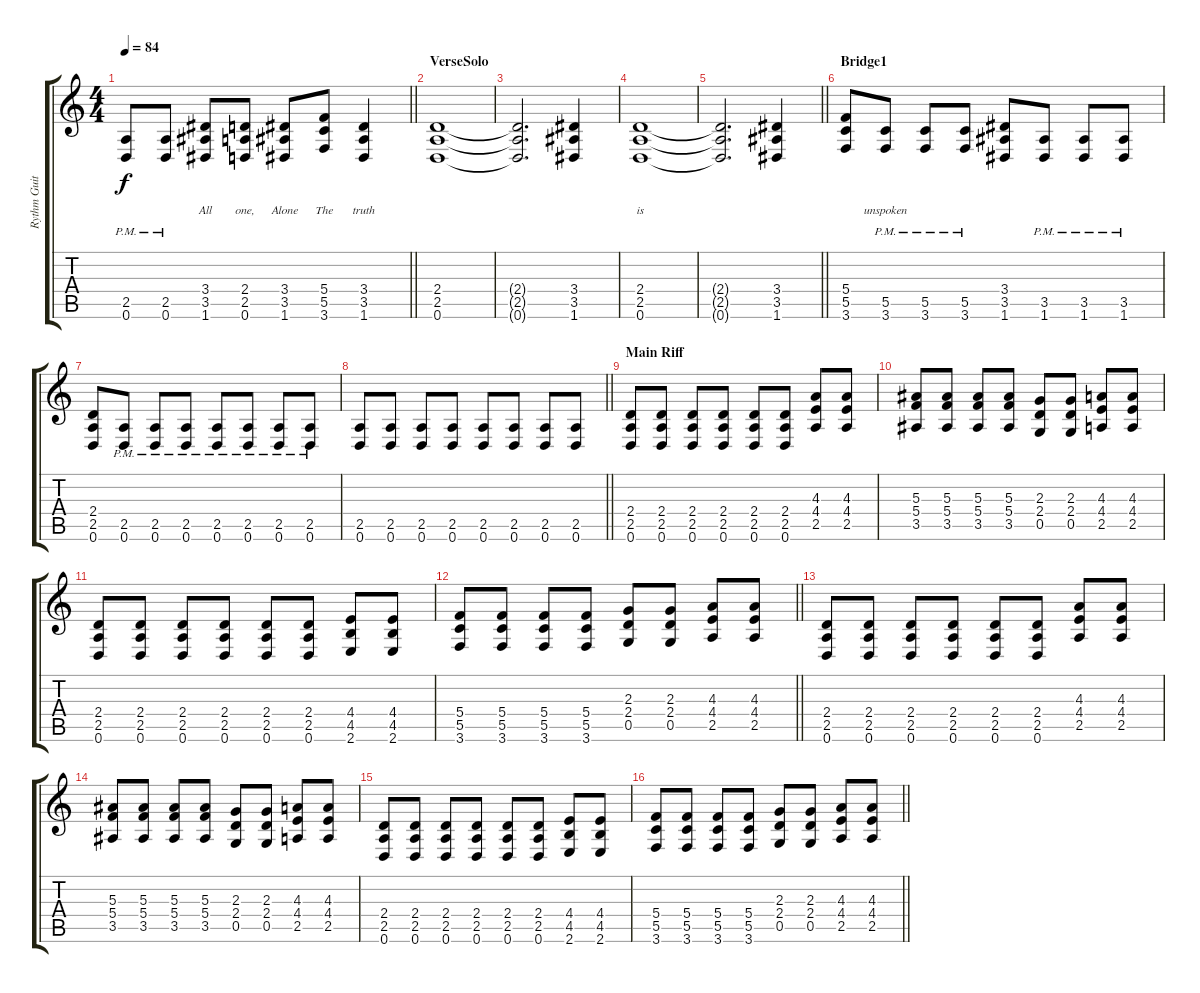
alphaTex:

\track ("Rythm Guitar" "Rythm Guit") {instrument distortionguitar}
\staff {score tabs}
\tuning (D4 A3 F3 C3 G2 D2) {hide}
\ts (4 4)
\tempo 84
\clef g2
\barLineRight lightlight
\ks c
(2.5{pm} 0.6{pm}).8{lyrics (0 "") lyrics (1 "") lyrics (2 "") lyrics (3 "") lyrics (4 "") dy f} (2.5{pm} 0.6{pm}).8{lyrics (0 "") lyrics (1 "") lyrics (2 "") lyrics (3 "") lyrics (4 "")} (3.4 3.5 1.6).8{lyrics (0 "") lyrics (1 "") lyrics (2 "All") lyrics (3 "") lyrics (4 "")} (2.4 2.5 0.6).8{lyrics (0 "") lyrics (1 "") lyrics (2 "one,") lyrics (3 "") lyrics (4 "")} (3.4 3.5 1.6).8{lyrics (0 "") lyrics (1 "") lyrics (2 "Alone") lyrics (3 "") lyrics (4 "")} (5.4 5.5 3.6).8{lyrics (0 "") lyrics (1 "") lyrics (2 "The") lyrics (3 "") lyrics (4 "")} (3.4 3.5 1.6).4{lyrics (0 "") lyrics (1 "") lyrics (2 "truth") lyrics (3 "") lyrics (4 "")} |
\section ("" "VerseSolo")
(2.4 2.5 0.6).1{lyrics (0 "") lyrics (1 "") lyrics (2 "") lyrics (3 "") lyrics (4 "")} |
(2.4{t} 2.5{t} 0.6{t}).2{d lyrics (0 "") lyrics (1 "") lyrics (2 "") lyrics (3 "") lyrics (4 "")} (3.4 3.5 1.6).4{lyrics (0 "") lyrics (1 "") lyrics (2 "") lyrics (3 "") lyrics (4 "")} |
(2.4 2.5 0.6).1{lyrics (0 "") lyrics (1 "") lyrics (2 "is") lyrics (3 "") lyrics (4 "")} |
\barLineRight lightlight
(2.4{t} 2.5{t} 0.6{t}).2{d lyrics (0 "") lyrics (1 "") lyrics (2 "") lyrics (3 "") lyrics (4 "")} (3.4 3.5 1.6).4{lyrics (0 "") lyrics (1 "") lyrics (2 "") lyrics (3 "") lyrics (4 "")} |
\section ("" "Bridge1")
(5.4 5.5 3.6).8{lyrics (0 "") lyrics (1 "") lyrics (2 "") lyrics (3 "") lyrics (4 "")} (5.5{pm} 3.6{pm}).8{lyrics (0 "") lyrics (1 "") lyrics (2 "unspoken") lyrics (3 "") lyrics (4 "")} (5.5{pm} 3.6{pm}).8 (5.5{pm} 3.6{pm}).8 (3.4 3.5 1.6).8 (3.5{pm} 1.6{pm}).8 (3.5{pm} 1.6{pm}).8 (3.5{pm} 1.6{pm}).8 |
(2.4 2.5 0.6).8 (2.5{pm} 0.6{pm}).8 (2.5{pm} 0.6{pm}).8 (2.5{pm} 0.6{pm}).8 (2.5{pm} 0.6{pm}).8 (2.5{pm} 0.6{pm}).8 (2.5{pm} 0.6{pm}).8 (2.5{pm} 0.6{pm}).8 |
\barLineRight lightlight
(2.5 0.6).8 (2.5 0.6).8 (2.5 0.6).8 (2.5 0.6).8 (2.5 0.6).8 (2.5 0.6).8 (2.5 0.6).8 (2.5 0.6).8 |
\section ("" "Main Riff")
(2.4 2.5 0.6).8 (2.4 2.5 0.6).8 (2.4 2.5 0.6).8 (2.4 2.5 0.6).8 (2.4 2.5 0.6).8 (2.4 2.5 0.6).8 (4.3 4.4 2.5).8 (4.3 4.4 2.5).8 |
(5.3 5.4 3.5).8 (5.3 5.4 3.5).8 (5.3 5.4 3.5).8 (5.3 5.4 3.5).8 (2.3 2.4 0.5).8 (2.3 2.4 0.5).8 (4.3 4.4 2.5).8 (4.3 4.4 2.5).8 |
(2.4 2.5 0.6).8 (2.4 2.5 0.6).8 (2.4 2.5 0.6).8 (2.4 2.5 0.6).8 (2.4 2.5 0.6).8 (2.4 2.5 0.6).8 (4.4 4.5 2.6).8 (4.4 4.5 2.6).8 |
\barLineRight lightlight
(5.4 5.5 3.6).8 (5.4 5.5 3.6).8 (5.4 5.5 3.6).8 (5.4 5.5 3.6).8 (2.3 2.4 0.5).8 (2.3 2.4 0.5).8 (4.3 4.4 2.5).8 (4.3 4.4 2.5).8 |
(2.4 2.5 0.6).8 (2.4 2.5 0.6).8 (2.4 2.5 0.6).8 (2.4 2.5 0.6).8 (2.4 2.5 0.6).8 (2.4 2.5 0.6).8 (4.3 4.4 2.5).8 (4.3 4.4 2.5).8 |
(5.3 5.4 3.5).8 (5.3 5.4 3.5).8 (5.3 5.4 3.5).8 (5.3 5.4 3.5).8 (2.3 2.4 0.5).8 (2.3 2.4 0.5).8 (4.3 4.4 2.5).8 (4.3 4.4 2.5).8 |
(2.4 2.5 0.6).8 (2.4 2.5 0.6).8 (2.4 2.5 0.6).8 (2.4 2.5 0.6).8 (2.4 2.5 0.6).8 (2.4 2.5 0.6).8 (4.4 4.5 2.6).8 (4.4 4.5 2.6).8 |
\barLineRight lightlight
(5.4 5.5 3.6).8 (5.4 5.5 3.6).8 (5.4 5.5 3.6).8 (5.4 5.5 3.6).8 (2.3 2.4 0.5).8 (2.3 2.4 0.5).8 (4.3 4.4 2.5).8 (4.3 4.4 2.5).8
